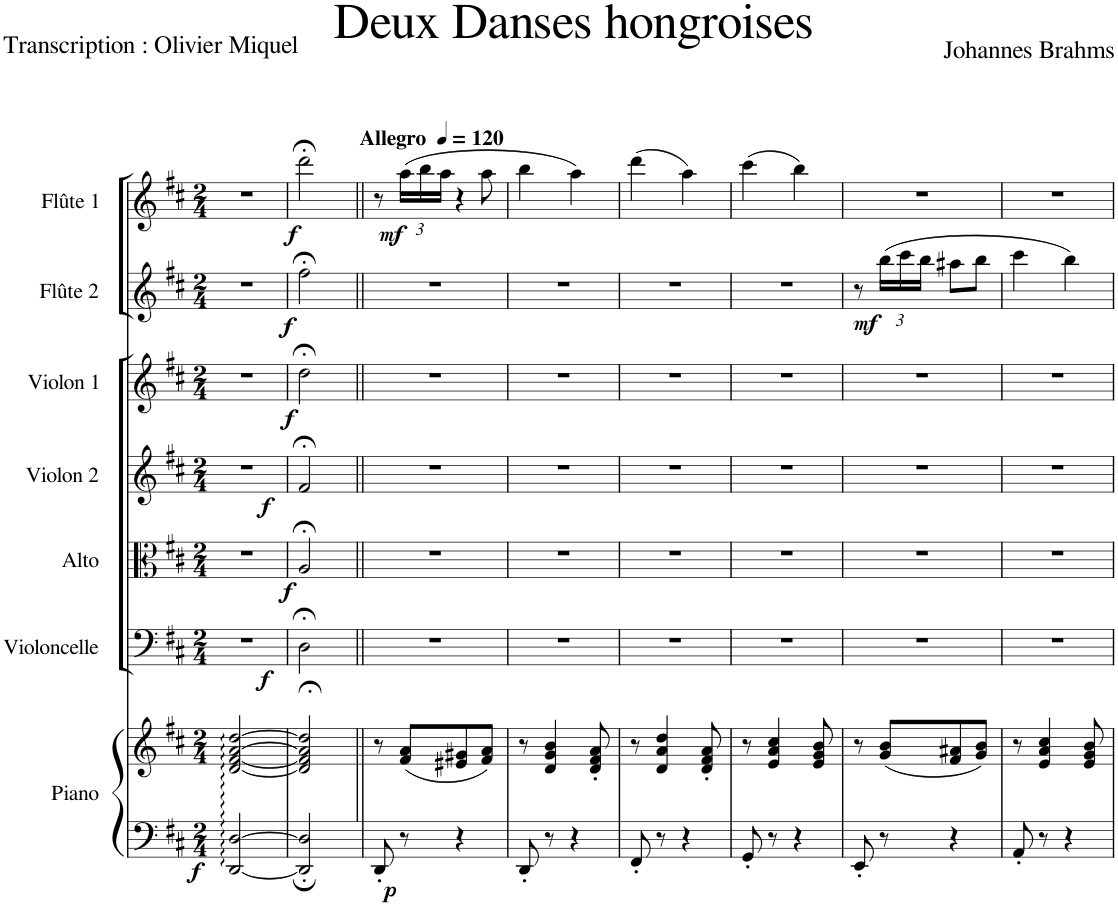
**kern	**kern	**dynam	**kern	**dynam	**kern	**dynam	**kern	**dynam	**kern	**dynam	**kern	**dynam	**kern	**dynam
*part7	*part7	*part7	*part6	*part6	*part5	*part5	*part4	*part4	*part3	*part3	*part2	*part2	*part1	*part1
*staff8	*staff7	*staff7/8	*staff6	*staff6	*staff5	*staff5	*staff4	*staff4	*staff3	*staff3	*staff2	*staff2	*staff1	*staff1
*I"Piano	*	*	*I"Violoncelle	*	*I"Alto	*	*I"Violon 2	*	*I"Violon 1	*	*I"Flûte 2	*	*I"Flûte 1	*
*I'Pno	*	*	*I'Vlc.	*	*	*	*I'Vn.2	*	*I'Vn.1	*	*I'Fl.2	*	*I'Fl.1	*
*clefF4	*clefG2	*	*clefF4	*	*clefC3	*	*clefG2	*	*clefG2	*	*clefG2	*	*clefG2	*
*k[f#c#]	*k[f#c#]	*	*k[f#c#]	*	*k[f#c#]	*	*k[f#c#]	*	*k[f#c#]	*	*k[f#c#]	*	*k[f#c#]	*
*M2/4	*M2/4	*	*M2/4	*	*M2/4	*	*M2/4	*	*M2/4	*	*M2/4	*	*M2/4	*
=1	=1	=1	=1	=1	=1	=1	=1	=1	=1	=1	=1	=1	=1	=1
!	!	!LO:DY:b=2	!	!LO:DY:b	!	!	!	!LO:DY:b	!	!	!	!	!	!
[2DD/ [2D/	[2d/ [2f#/ [2a/ [2dd/	f	2r	f	2r	.	2r	f	2r	.	2r	.	2r	.
=2	=2	=2	=2	=2	=2	=2	=2	=2	=2	=2	=2	=2	=2	=2
!	!	!	!	!	!	!LO:DY:b	!	!	!	!LO:DY:b	!	!LO:DY:b	!	!LO:DY:b
2DD/]; 2D/];	2d/];< 2f#/];< 2a/];< 2dd/];<	.	2D;<\	.	2A;</	f	2f#;</	.	2dd;<\	f	2ff#;<\	f	2ddd;<\	f
=3||	=3||	=3||	=3||	=3||	=3||	=3||	=3||	=3||	=3||	=3||	=3||	=3||	=3||	=3||
*	*	*	*	*	*	*	*	*	*	*	*	*	*MM120	*
!	!	!	!	!	!	!	!	!	!	!	!	!	!LO:TX:a:B:t=Allegro	!
!	!	!LO:DY:b=2	!	!	!	!	!	!	!	!	!	!	!	!
8DD'/	8r	p	2r	.	2r	.	2r	.	2r	.	2r	.	8r	.
*	*	*	*	*	*	*	*	*	*	*	*	*	*Xbrackettup	*
!	!	!	!	!	!	!	!	!	!	!	!	!	!	!LO:DY:b
8r	(8f#/ 8a/L	.	.	.	.	.	.	.	.	.	.	.	(24aa\LL	mf
.	.	.	.	.	.	.	.	.	.	.	.	.	24bb\	.
.	.	.	.	.	.	.	.	.	.	.	.	.	24aa\JJ	.
4r	8e#X/ 8g#X/	.	.	.	.	.	.	.	.	.	.	.	4r	.
.	8f#/ 8a/J)	.	.	.	.	.	.	.	.	.	.	.	.	.
8ryy	8ryy	.	8ryy	.	8ryy	.	8ryy	.	8ryy	.	8ryy	.	8aa\	.
=4	=4	=4	=4	=4	=4	=4	=4	=4	=4	=4	=4	=4	=4	=4
8DD'/	8r	.	2r	.	2r	.	2r	.	2r	.	2r	.	4bb\	.
8r	4d/ 4g/ 4b/	.	.	.	.	.	.	.	.	.	.	.	.	.
4r	.	.	.	.	.	.	.	.	.	.	.	.	4aa\)	.
.	8d/' 8f#/' 8a/'	.	.	.	.	.	.	.	.	.	.	.	.	.
=5	=5	=5	=5	=5	=5	=5	=5	=5	=5	=5	=5	=5	=5	=5
8FF#'/	8r	.	2r	.	2r	.	2r	.	2r	.	2r	.	(4ddd\	.
8r	4d/ 4a/ 4dd/	.	.	.	.	.	.	.	.	.	.	.	.	.
4r	.	.	.	.	.	.	.	.	.	.	.	.	4aa\)	.
.	8d/' 8f#/' 8a/'	.	.	.	.	.	.	.	.	.	.	.	.	.
=6	=6	=6	=6	=6	=6	=6	=6	=6	=6	=6	=6	=6	=6	=6
8GG'/	8r	.	2r	.	2r	.	2r	.	2r	.	2r	.	(4ccc#\	.
8r	4e/ 4a/ 4cc#/	.	.	.	.	.	.	.	.	.	.	.	.	.
4r	.	.	.	.	.	.	.	.	.	.	.	.	4bb\)	.
.	8e/ 8g/ 8b/	.	.	.	.	.	.	.	.	.	.	.	.	.
=7	=7	=7	=7	=7	=7	=7	=7	=7	=7	=7	=7	=7	=7	=7
!	!	!	!	!	!	!	!	!	!	!	!	!LO:DY:b	!	!
8EE'/	8r	.	2r	.	2r	.	2r	.	2r	.	8r	mf	2r	.
*	*	*	*	*	*	*	*	*	*	*	*Xbrackettup	*	*	*
8r	(8g/ 8b/L	.	.	.	.	.	.	.	.	.	(24bb\LL	.	.	.
.	.	.	.	.	.	.	.	.	.	.	24ccc#\	.	.	.
.	.	.	.	.	.	.	.	.	.	.	24bb\JJ	.	.	.
4r	8f#/ 8a#X/	.	.	.	.	.	.	.	.	.	8aa#X\L	.	.	.
.	8g/ 8b/J)	.	.	.	.	.	.	.	.	.	8bb\J	.	.	.
=8	=8	=8	=8	=8	=8	=8	=8	=8	=8	=8	=8	=8	=8	=8
8AA'/	8r	.	2r	.	2r	.	2r	.	2r	.	4ccc#\	.	2r	.
8r	4e/ 4a/ 4cc#/	.	.	.	.	.	.	.	.	.	.	.	.	.
4r	.	.	.	.	.	.	.	.	.	.	4bb\)	.	.	.
.	8e/ 8g/ 8b/	.	.	.	.	.	.	.	.	.	.	.	.	.
=	=	=	=	=	=	=	=	=	=	=	=	=	=	=
*-	*-	*-	*-	*-	*-	*-	*-	*-	*-	*-	*-	*-	*-	*-
